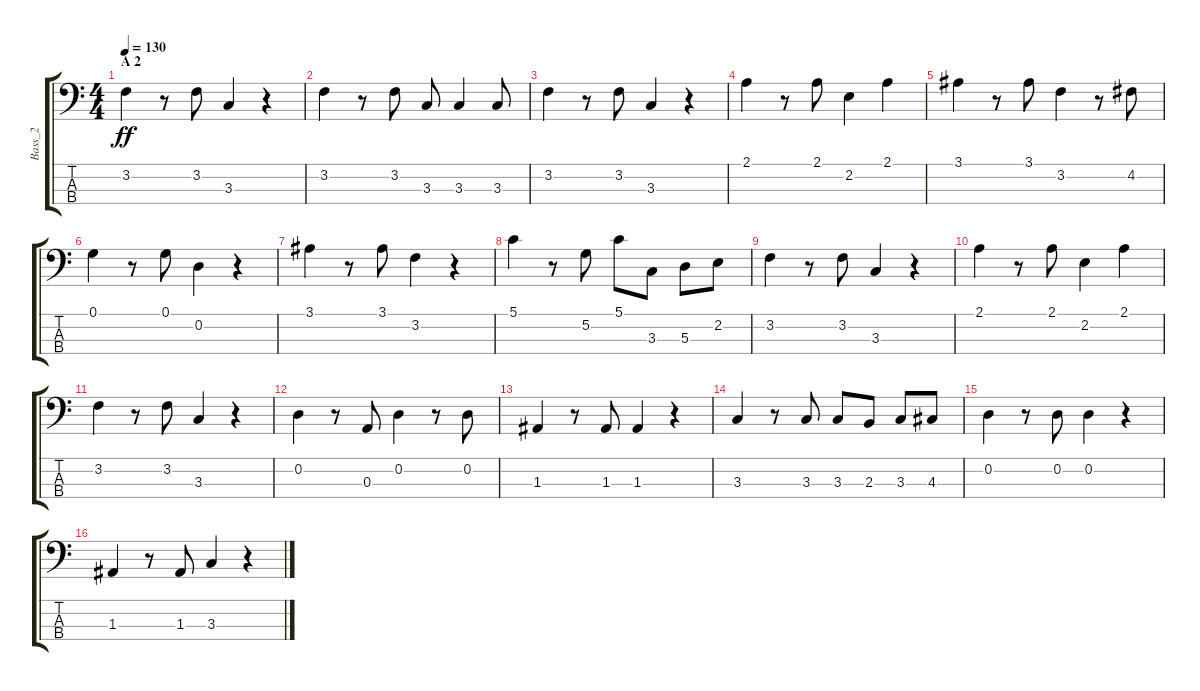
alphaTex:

\track ("Bass_2" "Bass_2") {instrument electricguitarmuted}
\staff {score tabs}
\tuning (G2 D2 A1 E1) {hide}
\ts (4 4)
\section ("" "A 2")
\tempo 130
\clef f4
\ks c
3.2.4{dy ff} r.8 3.2.8 3.3.4 r.4 |
3.2.4 r.8 3.2.8 3.3.8 3.3.4 3.3.8 |
3.2.4 r.8 3.2.8 3.3.4 r.4 |
2.1.4 r.8 2.1.8 2.2.4 2.1.4 |
3.1.4 r.8 3.1.8 3.2.4 r.8 4.2.8 |
0.1.4 r.8 0.1.8 0.2.4 r.4 |
3.1.4 r.8 3.1.8 3.2.4 r.4 |
5.1.4 r.8 5.2.8 5.1.8 3.3.8 5.3.8 2.2.8 |
3.2.4 r.8 3.2.8 3.3.4 r.4 |
2.1.4 r.8 2.1.8 2.2.4 2.1.4 |
3.2.4 r.8 3.2.8 3.3.4 r.4 |
0.2.4 r.8 0.3.8 0.2.4 r.8 0.2.8 |
1.3.4 r.8 1.3.8 1.3.4 r.4 |
3.3.4 r.8 3.3.8 3.3.8 2.3.8 3.3.8 4.3.8 |
0.2.4 r.8 0.2.8 0.2.4 r.4 |
1.3.4 r.8 1.3.8 3.3.4 r.4
